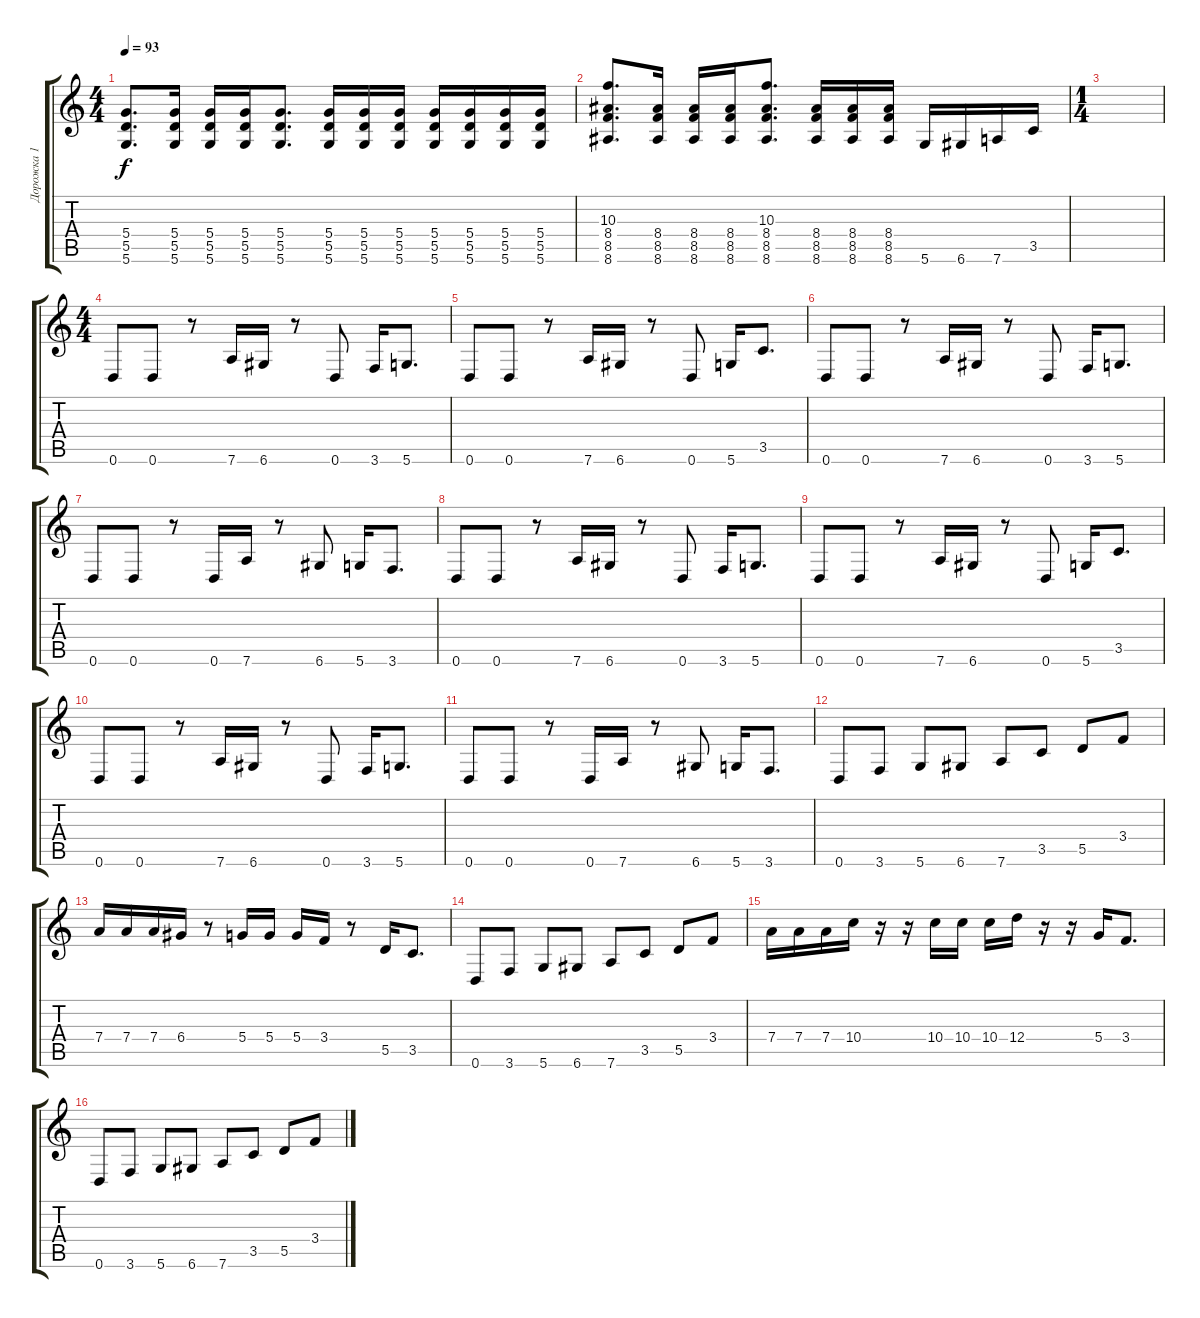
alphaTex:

\track ("Дорожка 1" "Дорожка 1") {instrument overdrivenguitar}
\staff {score tabs}
\tuning (E4 B3 G3 D3 A2 D2) {hide}
\ts (4 4)
\tempo 93
\clef g2
\ks c
(5.4 5.5 5.6).8{d dy f} (5.4 5.5 5.6).16 (5.4 5.5 5.6).16 (5.4 5.5 5.6).16 (5.4 5.5 5.6).8{d} (5.4 5.5 5.6).16 (5.4 5.5 5.6).16 (5.4 5.5 5.6).16 (5.4 5.5 5.6).16 (5.4 5.5 5.6).16 (5.4 5.5 5.6).16 (5.4 5.5 5.6).16 |
(10.3 8.4 8.5 8.6).8{d} (8.4 8.5 8.6).16 (8.4 8.5 8.6).16 (8.4 8.5 8.6).16 (10.3 8.4 8.5 8.6).8{d} (8.4 8.5 8.6).16 (8.4 8.5 8.6).16 (8.4 8.5 8.6).16 5.6.16 6.6.16 7.6.16 3.5.16 |
\ts (1 4)
|
\ts (4 4)
0.6.8 0.6.8 r.8 7.6.16 6.6.16 r.8 0.6.8 3.6.16 5.6.8{d} |
0.6.8 0.6.8 r.8 7.6.16 6.6.16 r.8 0.6.8 5.6.16 3.5.8{d} |
0.6.8 0.6.8 r.8 7.6.16 6.6.16 r.8 0.6.8 3.6.16 5.6.8{d} |
0.6.8 0.6.8 r.8 0.6.16 7.6.16 r.8 6.6.8 5.6.16 3.6.8{d} |
0.6.8 0.6.8 r.8 7.6.16 6.6.16 r.8 0.6.8 3.6.16 5.6.8{d} |
0.6.8 0.6.8 r.8 7.6.16 6.6.16 r.8 0.6.8 5.6.16 3.5.8{d} |
0.6.8 0.6.8 r.8 7.6.16 6.6.16 r.8 0.6.8 3.6.16 5.6.8{d} |
0.6.8 0.6.8 r.8 0.6.16 7.6.16 r.8 6.6.8 5.6.16 3.6.8{d} |
0.6.8 3.6.8 5.6.8 6.6.8 7.6.8 3.5.8 5.5.8 3.4.8 |
7.4.16 7.4.16 7.4.16 6.4.16 r.8 5.4.16 5.4.16 5.4.16 3.4.16 r.8 5.5.16 3.5.8{d} |
0.6.8 3.6.8 5.6.8 6.6.8 7.6.8 3.5.8 5.5.8 3.4.8 |
7.4.16 7.4.16 7.4.16 10.4.16 r.16 r.16 10.4.16 10.4.16 10.4.16 12.4.16 r.16 r.16 5.4.16 3.4.8{d} |
0.6.8 3.6.8 5.6.8 6.6.8 7.6.8 3.5.8 5.5.8 3.4.8
